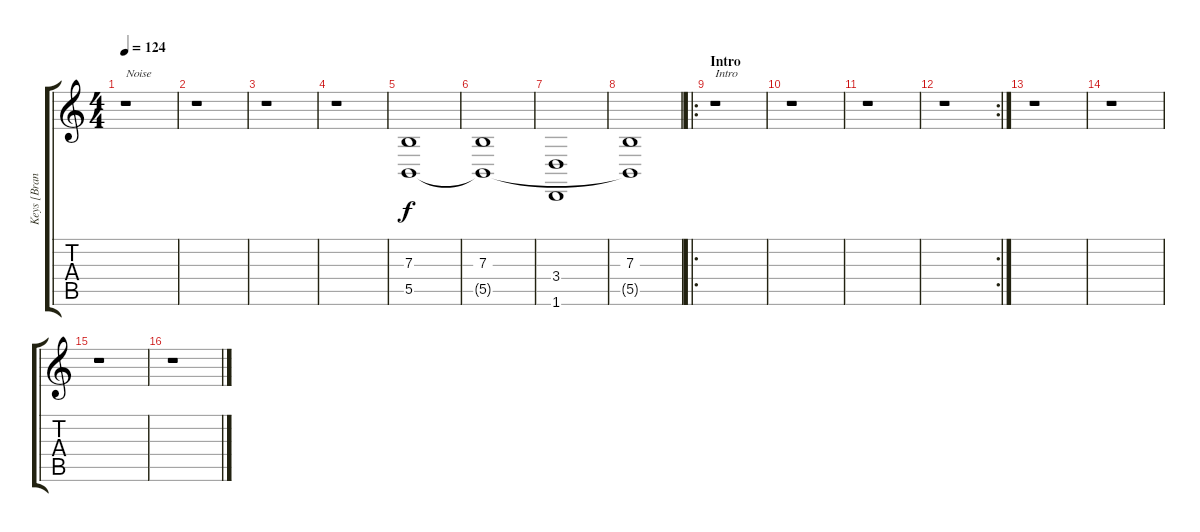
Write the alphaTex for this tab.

\track ("Keys [Brandstrom]" "Keys [Bran") {instrument acousticgrandpiano}
\staff {score tabs}
\tuning (Db4 Ab3 E3 B2 Gb2 Db2) {hide}
\ts (4 4)
\tempo 124
\clef g2
\ks c
r.1{txt "Noise" dy f instrument acousticgrandpiano} |
r.1 |
r.1 |
r.1 |
(7.3 5.5).1{instrument vibraphone} |
(7.3 5.5{t}).1 |
(3.4 1.6).1 |
(7.3 5.5{t}).1 |
\ro
\section ("" "Intro")
r.1{txt "Intro"} |
r.1 |
r.1 |
\rc 2
r.1 |
r.1 |
r.1 |
r.1 |
r.1
